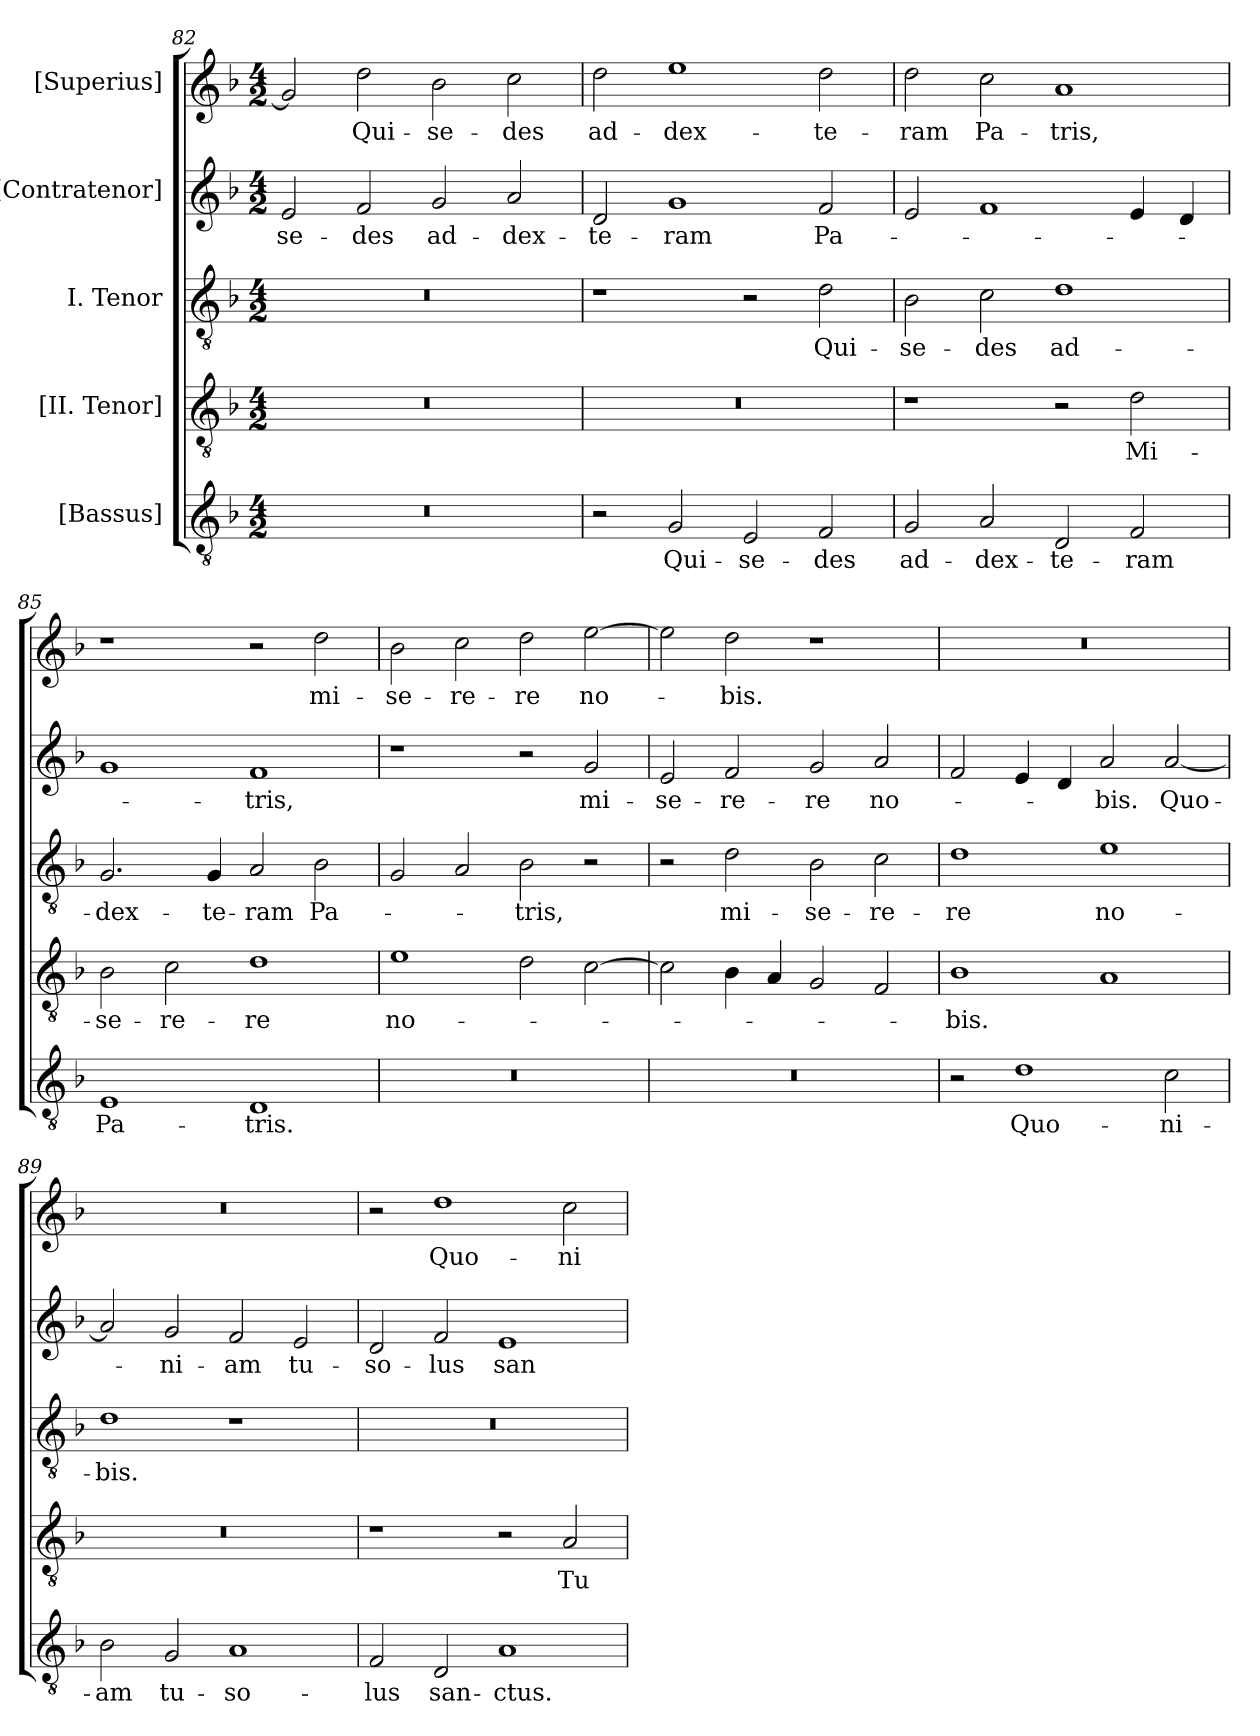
**kern	**text	**kern	**text	**kern	**text	**kern	**text	**kern	**text
*part5	*part5	*part4	*part4	*part3	*part3	*part2	*part2	*part1	*part1
*staff5	*staff5	*staff4	*staff4	*staff3	*staff3	*staff2	*staff2	*staff1	*staff1
*I"[Bassus]	*	*I"[II. Tenor]	*	*I"I. Tenor	*	*I"[Contratenor]	*	*I"[Superius]	*
*clefGv2	*	*clefGv2	*	*clefGv2	*	*clefG2	*	*clefG2	*
*k[b-]	*	*k[b-]	*	*k[b-]	*	*k[b-]	*	*k[b-]	*
*M4/2	*	*M4/2	*	*M4/2	*	*M4/2	*	*M4/2	*
=82	=82	=82	=82	=82	=82	=82	=82	=82	=82
0r	.	0r	.	0r	.	2e/	se-	2g/]	.
.	.	.	.	.	.	2f/	-des	2dd\	Qui-
.	.	.	.	.	.	2g/	ad-	2b-\	se-
.	.	.	.	.	.	2a/	dex-	2cc\	-des
=83	=83	=83	=83	=83	=83	=83	=83	=83	=83
2r	.	0r	.	1r	.	2d/	-te-	2dd\	ad-
2G/	Qui-	.	.	.	.	1g/	-ram	1ee\	dex-
2E/	se-	.	.	2r	.	.	.	.	.
2F/	-des	.	.	2d\	Qui-	2f/	Pa-	2dd\	-te-
=84	=84	=84	=84	=84	=84	=84	=84	=84	=84
2G/	ad-	1r	.	2B-\	se-	2e/	.	2dd\	-ram
2A/	dex-	.	.	2c\	-des	1f/	.	2cc\	Pa-
2D/	-te-	2r	.	1d\	ad-	.	.	1a/	-tris,
2F/	-ram	2d\	Mi-	.	.	4e/	.	.	.
.	.	.	.	.	.	4d/	.	.	.
=85	=85	=85	=85	=85	=85	=85	=85	=85	=85
1E/	Pa-	2B-\	-se-	2.G/	dex-	1g/	.	1r	.
.	.	2c\	-re-	.	.	.	.	.	.
.	.	.	.	4G/	-te-	.	.	.	.
1D/	-tris.	1d\	-re	2A/	-ram	1f/	-tris,	2r	.
.	.	.	.	2B-\	Pa-	.	.	2dd\	mi-
=86	=86	=86	=86	=86	=86	=86	=86	=86	=86
0r	.	1e\	no-	2G/	.	1r	.	2b-\	-se-
.	.	.	.	2A/	.	.	.	2cc\	-re-
.	.	2d\	.	2B-\	-tris,	2r	.	2dd\	-re
.	.	[2c\	.	2r	.	2g/	mi-	[2ee\	no-
=87	=87	=87	=87	=87	=87	=87	=87	=87	=87
0r	.	2c\]	.	2r	.	2e/	-se-	2ee\]	.
.	.	4B-\	.	2d\	mi-	2f/	-re-	2dd\	-bis.
.	.	4A/	.	.	.	.	.	.	.
.	.	2G/	.	2B-\	-se-	2g/	-re	1r	.
.	.	2F/	.	2c\	-re-	2a/	no-	.	.
=88	=88	=88	=88	=88	=88	=88	=88	=88	=88
2r	.	1B-\	-bis.	1d\	-re	2f/	.	0r	.
1d\	Quo-	.	.	.	.	4e/	.	.	.
.	.	.	.	.	.	4d/	.	.	.
.	.	1A/	.	1e\	no-	2a/	-bis.	.	.
2c\	-ni-	.	.	.	.	[2a/	Quo-	.	.
=89	=89	=89	=89	=89	=89	=89	=89	=89	=89
2B-\	-am	0r	.	1d\	-bis.	2a/]	.	0r	.
2G/	tu-	.	.	.	.	2g/	-ni-	.	.
1A/	so-	.	.	1r	.	2f/	-am	.	.
.	.	.	.	.	.	2e/	tu-	.	.
=90	=90	=90	=90	=90	=90	=90	=90	=90	=90
2F/	-lus	1r	.	0r	.	2d/	so-	2r	.
2D/	san-	.	.	.	.	2f/	-lus	1dd\	Quo-
1A/	-ctus.	2r	.	.	.	1e/	san-	.	.
.	.	2A/	Tu-	.	.	.	.	2cc\	-ni-
=	=	=	=	=	=	=	=	=	=
*-	*-	*-	*-	*-	*-	*-	*-	*-	*-
